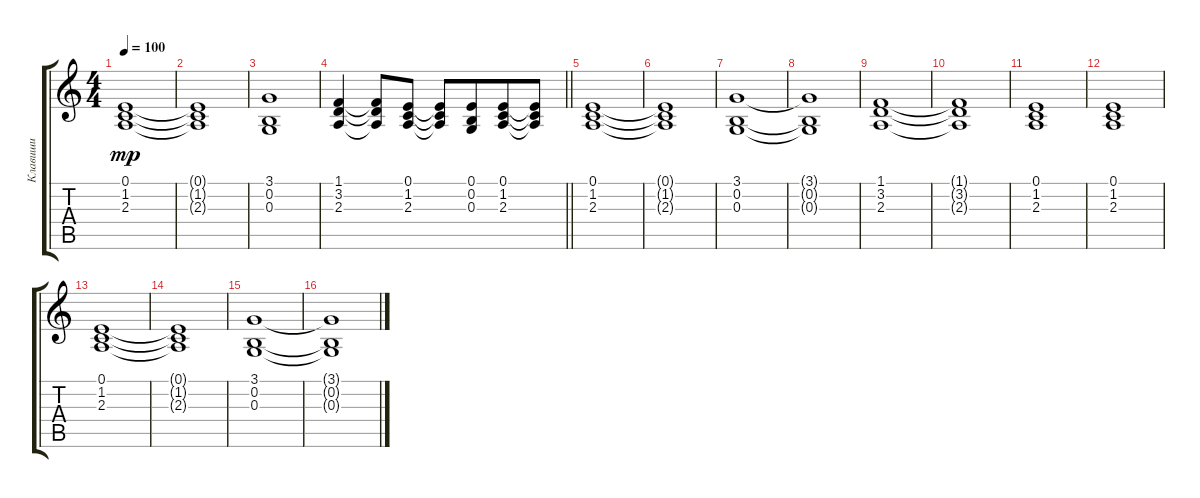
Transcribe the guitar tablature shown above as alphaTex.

\track ("Клавиши " "Клавиши ") {instrument synthstrings1}
\staff {score tabs}
\tuning (E4 B3 G3 D3 A2 E2) {hide}
\ts (4 4)
\tempo 100
\clef g2
\ks c
(0.1 1.2 2.3).1{dy mp} |
(0.1{t} 1.2{t} 2.3{t}).1 |
(3.1 0.2 0.3).1 |
\barLineRight lightlight
(1.1 3.2 2.3).4 (1.1{t} 3.2{t} 2.3{t}).8 (0.1 1.2 2.3).8 (0.1{t} 1.2{t} 2.3{t}).8 (0.1 0.2 0.3).8{beam merge} (0.1 1.2 2.3).8 (0.1{t} 1.2{t} 2.3{t}).8 |
(0.1 1.2 2.3).1 |
(0.1{t} 1.2{t} 2.3{t}).1 |
(3.1 0.2 0.3).1 |
(3.1{t} 0.2{t} 0.3{t}).1 |
(1.1 3.2 2.3).1 |
(1.1{t} 3.2{t} 2.3{t}).1 |
(0.1 1.2 2.3).1 |
(0.1 1.2 2.3).1 |
(0.1 1.2 2.3).1 |
(0.1{t} 1.2{t} 2.3{t}).1 |
(3.1 0.2 0.3).1 |
(3.1{t} 0.2{t} 0.3{t}).1
